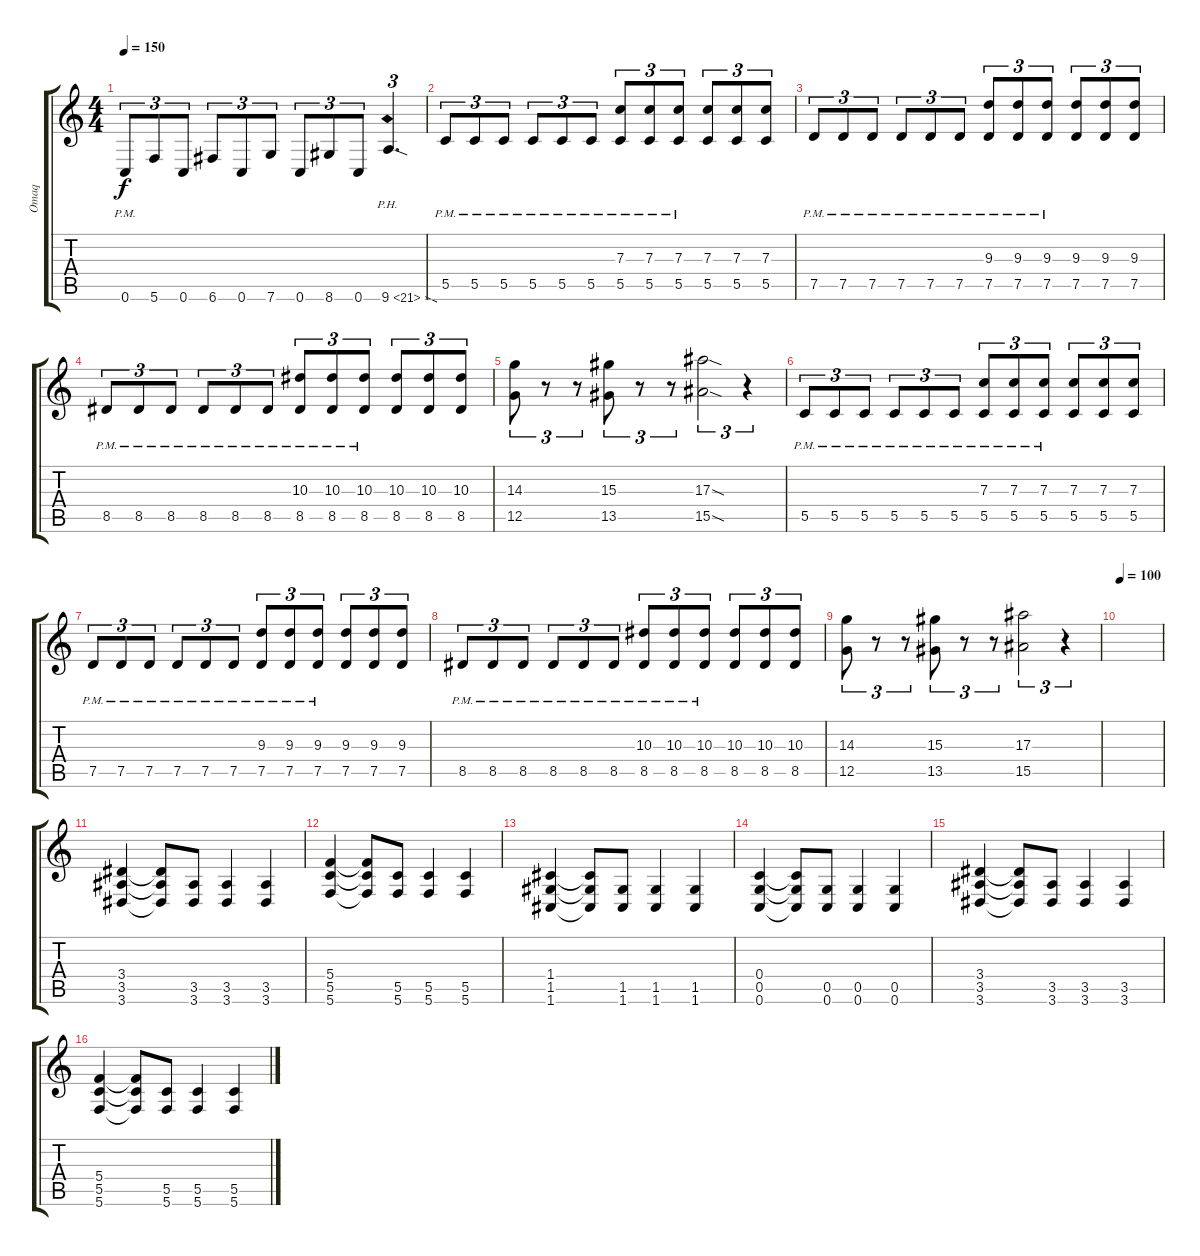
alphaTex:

\track ("Omaq" "Omaq") {instrument distortionguitar}
\staff {score tabs}
\tuning (D4 A3 F3 C3 G2 C2) {hide}
\ts (4 4)
\tempo 150
\clef g2
\ks c
0.6{pm}.8{tu (3 2) dy f} 5.6.8{tu (3 2)} 0.6.8{tu (3 2)} 6.6.8{tu (3 2)} 0.6.8{tu (3 2)} 7.6.8{tu (3 2)} 0.6.8{tu (3 2)} 8.6.8{tu (3 2)} 0.6.8{tu (3 2)} 9.6{ph 12 sod}.4{d tu (3 2)} |
5.5{pm}.8{tu (3 2)} 5.5{pm}.8{tu (3 2)} 5.5{pm}.8{tu (3 2)} 5.5{pm}.8{tu (3 2)} 5.5{pm}.8{tu (3 2)} 5.5{pm}.8{tu (3 2)} (7.3{pm} 5.5{pm}).8{tu (3 2)} (7.3{pm} 5.5{pm}).8{tu (3 2)} (7.3{pm} 5.5{pm}).8{tu (3 2)} (7.3 5.5).8{tu (3 2)} (7.3 5.5).8{tu (3 2)} (7.3 5.5).8{tu (3 2)} |
7.5{pm}.8{tu (3 2)} 7.5{pm}.8{tu (3 2)} 7.5{pm}.8{tu (3 2)} 7.5{pm}.8{tu (3 2)} 7.5{pm}.8{tu (3 2)} 7.5{pm}.8{tu (3 2)} (9.3{pm} 7.5{pm}).8{tu (3 2)} (9.3{pm} 7.5{pm}).8{tu (3 2)} (9.3{pm} 7.5{pm}).8{tu (3 2)} (9.3 7.5).8{tu (3 2)} (9.3 7.5).8{tu (3 2)} (9.3 7.5).8{tu (3 2)} |
8.5{pm}.8{tu (3 2)} 8.5{pm}.8{tu (3 2)} 8.5{pm}.8{tu (3 2)} 8.5{pm}.8{tu (3 2)} 8.5{pm}.8{tu (3 2)} 8.5{pm}.8{tu (3 2)} (10.3{pm} 8.5{pm}).8{tu (3 2)} (10.3{pm} 8.5{pm}).8{tu (3 2)} (10.3{pm} 8.5{pm}).8{tu (3 2)} (10.3 8.5).8{tu (3 2)} (10.3 8.5).8{tu (3 2)} (10.3 8.5).8{tu (3 2)} |
(14.3 12.5).8{tu (3 2)} r.8{tu (3 2)} r.8{tu (3 2)} (15.3 13.5).8{tu (3 2)} r.8{tu (3 2)} r.8{tu (3 2)} (17.3{sod} 15.5{sod}).2{tu (3 2)} r.4{tu (3 2)} |
5.5{pm}.8{tu (3 2)} 5.5{pm}.8{tu (3 2)} 5.5{pm}.8{tu (3 2)} 5.5{pm}.8{tu (3 2)} 5.5{pm}.8{tu (3 2)} 5.5{pm}.8{tu (3 2)} (7.3{pm} 5.5{pm}).8{tu (3 2)} (7.3{pm} 5.5{pm}).8{tu (3 2)} (7.3 5.5{pm}).8{tu (3 2)} (7.3 5.5).8{tu (3 2)} (7.3 5.5).8{tu (3 2)} (7.3 5.5).8{tu (3 2)} |
7.5{pm}.8{tu (3 2)} 7.5{pm}.8{tu (3 2)} 7.5{pm}.8{tu (3 2)} 7.5{pm}.8{tu (3 2)} 7.5{pm}.8{tu (3 2)} 7.5{pm}.8{tu (3 2)} (9.3{pm} 7.5{pm}).8{tu (3 2)} (9.3{pm} 7.5{pm}).8{tu (3 2)} (9.3{pm} 7.5{pm}).8{tu (3 2)} (9.3 7.5).8{tu (3 2)} (9.3 7.5).8{tu (3 2)} (9.3 7.5).8{tu (3 2)} |
8.5{pm}.8{tu (3 2)} 8.5{pm}.8{tu (3 2)} 8.5{pm}.8{tu (3 2)} 8.5{pm}.8{tu (3 2)} 8.5{pm}.8{tu (3 2)} 8.5{pm}.8{tu (3 2)} (10.3{pm} 8.5{pm}).8{tu (3 2)} (10.3{pm} 8.5{pm}).8{tu (3 2)} (10.3{pm} 8.5{pm}).8{tu (3 2)} (10.3 8.5).8{tu (3 2)} (10.3 8.5).8{tu (3 2)} (10.3 8.5).8{tu (3 2)} |
(14.3 12.5).8{tu (3 2)} r.8{tu (3 2)} r.8{tu (3 2)} (15.3 13.5).8{tu (3 2)} r.8{tu (3 2)} r.8{tu (3 2)} (17.3 15.5).2{tu (3 2)} r.4{tu (3 2)} |
\tempo 100
|
(3.4 3.5 3.6).4 (3.4{t} 3.5{t} 3.6{t}).8 (3.5 3.6).8 (3.5 3.6).4 (3.5 3.6).4 |
(5.4 5.5 5.6).4 (5.4{t} 5.5{t} 5.6{t}).8 (5.5 5.6).8 (5.5 5.6).4 (5.5 5.6).4 |
(1.4 1.5 1.6).4 (1.4{t} 1.5{t} 1.6{t}).8 (1.5 1.6).8 (1.5 1.6).4 (1.5 1.6).4 |
(0.4 0.5 0.6).4 (0.4{t} 0.5{t} 0.6{t}).8 (0.5 0.6).8 (0.5 0.6).4 (0.5 0.6).4 |
(3.4 3.5 3.6).4 (3.4{t} 3.5{t} 3.6{t}).8 (3.5 3.6).8 (3.5 3.6).4 (3.5 3.6).4 |
(5.4 5.5 5.6).4 (5.4{t} 5.5{t} 5.6{t}).8 (5.5 5.6).8 (5.5 5.6).4 (5.5 5.6).4
